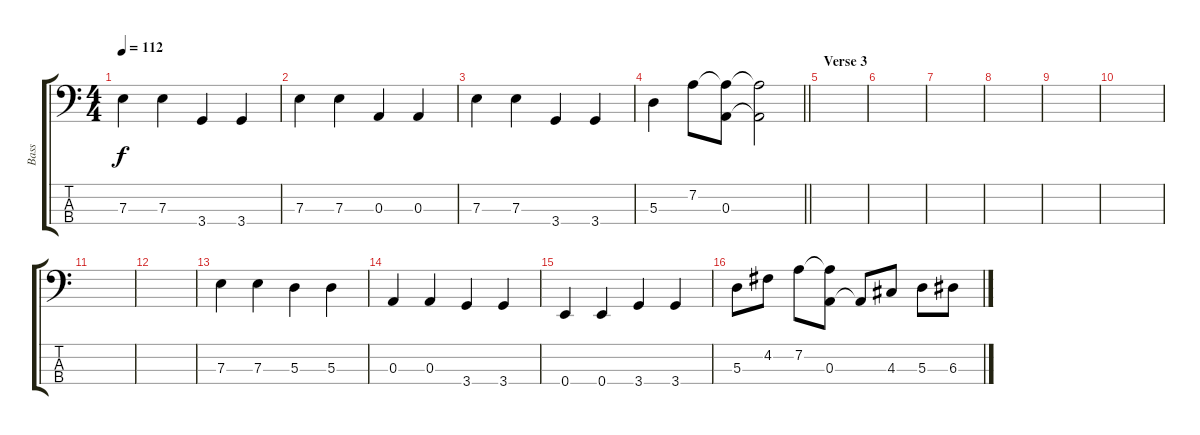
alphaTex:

\track ("Bass" "Bass") {instrument electricbassfinger}
\staff {score tabs}
\tuning (G2 D2 A1 E1) {hide}
\ts (4 4)
\tempo 112
\clef f4
\ks c
7.3.4{dy f} 7.3.4 3.4.4 3.4.4 |
7.3.4 7.3.4 0.3.4 0.3.4 |
7.3.4 7.3.4 3.4.4 3.4.4 |
\barLineRight lightlight
5.3.4 7.2.8 (7.2{t} 0.3).8 (7.2{t} 0.3{t}).2 |
\section ("" "Verse 3")
|
|
|
|
|
|
|
|
7.3.4 7.3.4 5.3.4 5.3.4 |
0.3.4 0.3.4 3.4.4 3.4.4 |
0.4.4 0.4.4 3.4.4 3.4.4 |
5.3.8 4.2.8 7.2.8 (7.2{t} 0.3).8 0.3{t}.8 4.3.8 5.3.8 6.3.8
